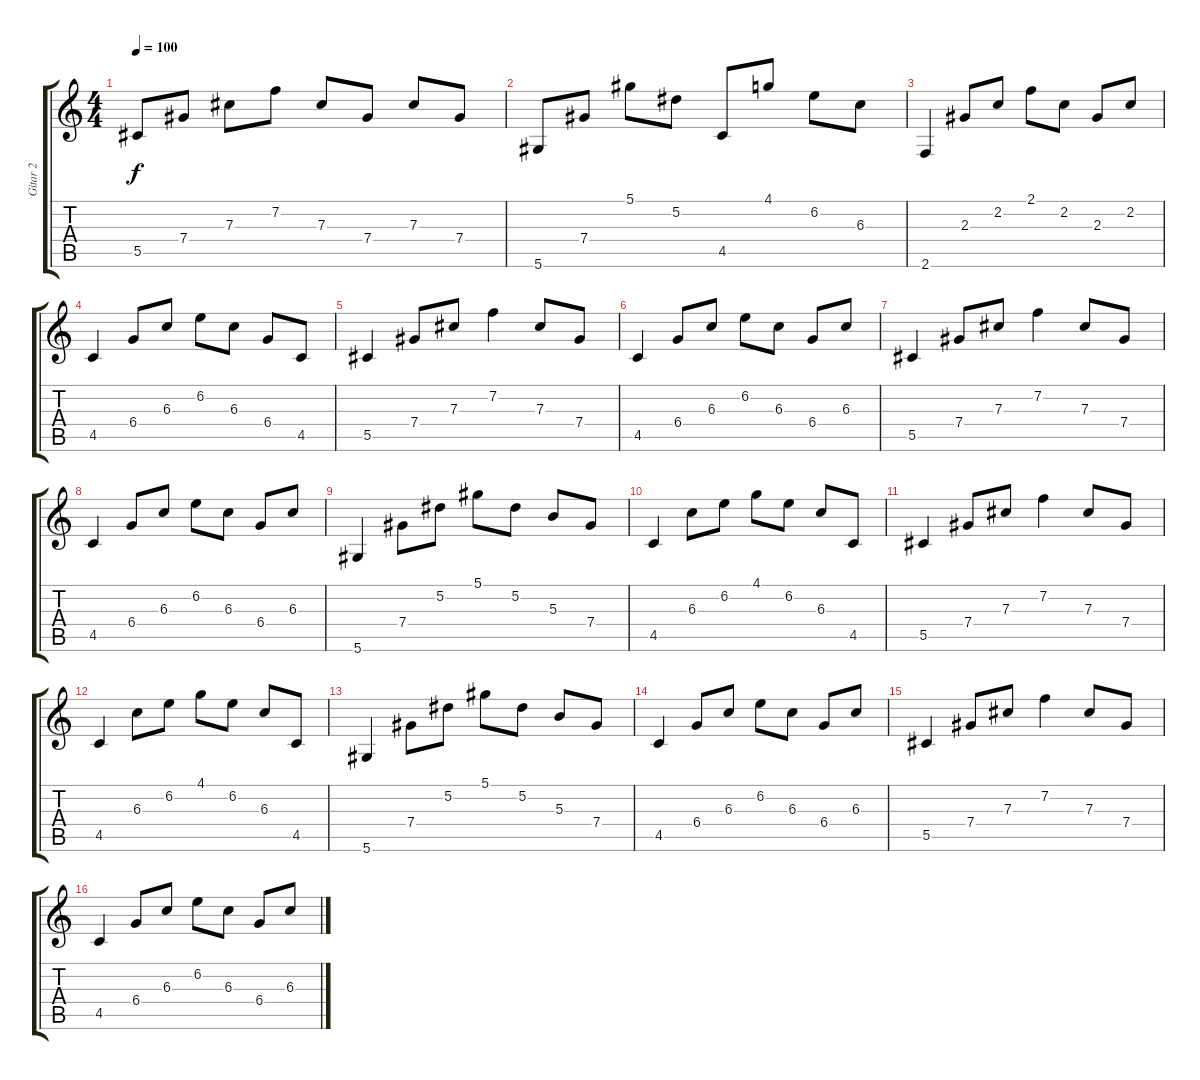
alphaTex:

\track ("Gitar 2" "Gitar 2") {instrument acousticguitarnylon}
\staff {score tabs}
\tuning (Eb4 Bb3 Gb3 Db3 Ab2 Eb2) {hide}
\ts (4 4)
\tempo 100
\clef g2
\ks c
5.5.8{dy f} 7.4.8 7.3.8 7.2.8 7.3.8 7.4.8 7.3.8 7.4.8 |
5.6.8 7.4.8 5.1.8 5.2.8 4.5.8 4.1.8 6.2.8 6.3.8 |
2.6.4 2.3.8 2.2.8 2.1.8 2.2.8 2.3.8 2.2.8 |
4.5.4 6.4.8 6.3.8 6.2.8 6.3.8 6.4.8 4.5.8 |
5.5.4 7.4.8 7.3.8 7.2.4 7.3.8 7.4.8 |
4.5.4 6.4.8 6.3.8 6.2.8 6.3.8 6.4.8 6.3.8 |
5.5.4 7.4.8 7.3.8 7.2.4 7.3.8 7.4.8 |
4.5.4 6.4.8 6.3.8 6.2.8 6.3.8 6.4.8 6.3.8 |
5.6.4 7.4.8 5.2.8 5.1.8 5.2.8 5.3.8 7.4.8 |
4.5.4 6.3.8 6.2.8 4.1.8 6.2.8 6.3.8 4.5.8 |
5.5.4 7.4.8 7.3.8 7.2.4 7.3.8 7.4.8 |
4.5.4 6.3.8 6.2.8 4.1.8 6.2.8 6.3.8 4.5.8 |
5.6.4 7.4.8 5.2.8 5.1.8 5.2.8 5.3.8 7.4.8 |
4.5.4 6.4.8 6.3.8 6.2.8 6.3.8 6.4.8 6.3.8 |
5.5.4 7.4.8 7.3.8 7.2.4 7.3.8 7.4.8 |
4.5.4 6.4.8 6.3.8 6.2.8 6.3.8 6.4.8 6.3.8
